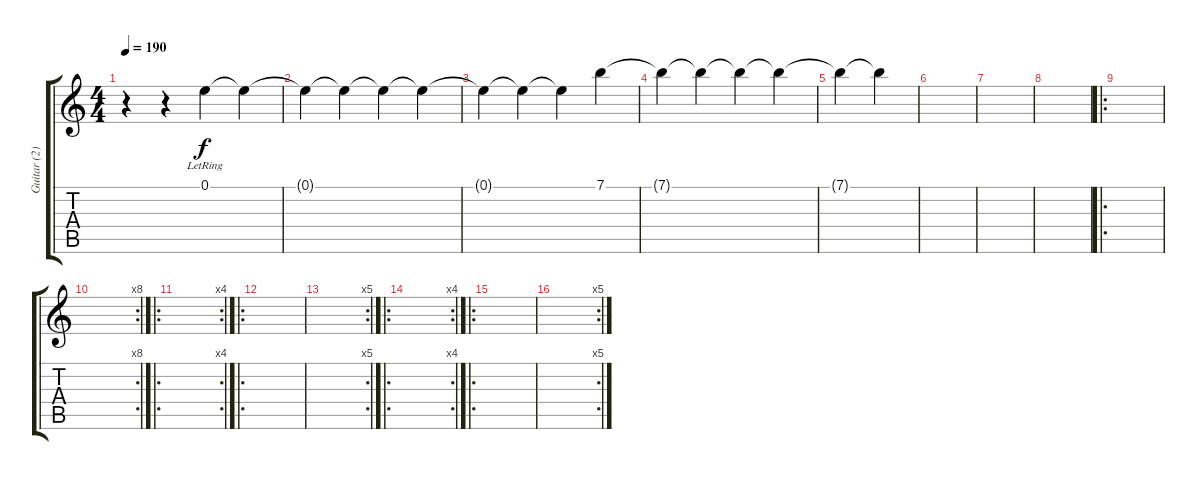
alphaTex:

\track ("Guitar (2) (Solo)" "Guitar (2)") {instrument distortionguitar}
\staff {score tabs}
\tuning (E4 B3 G3 D3 A2 E2) {hide}
\ts (4 4)
\tempo 190
\clef g2
\ks c
r.4{dy f instrument distortionguitar} r.4 0.1{lr}.4{volume 5} 0.1{t}.4{volume 7} |
0.1{t}.4{volume 9} 0.1{t}.4{volume 10} 0.1{t}.4{volume 12} 0.1{t}.4{volume 14} |
0.1{t}.4{volume 16} 0.1{t}.4{volume 14} 0.1{t}.4{volume 11} 7.1.4{volume 10} |
7.1{t}.4{volume 12} 7.1{t}.4{volume 13} 7.1{t}.4{volume 15} 7.1{t}.4{volume 13} |
7.1{t}.4{volume 11} 7.1{t}.4{volume 9} |
|
|
|
\ro
|
\rc 8
|
\ro
\rc 4
|
\ro
|
\rc 5
|
\ro
\rc 4
|
\ro
|
\rc 5
